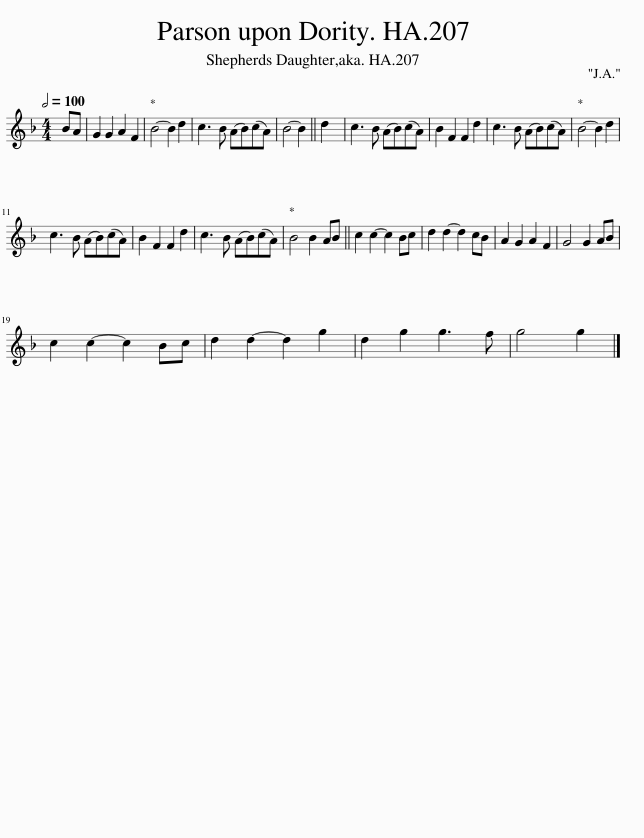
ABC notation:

X:1
L:1/8
Q:1/2=100
M:4/4
I:linebreak $
K:F
V:1 treble
V:1
 BA | G2 G2 A2 F2 | B4- B2 d2 | c3 B (AB)(cA) | B4- B2 || %5
 d2 | c3 B (AB)(cA) | B2 F2 F2 d2 | c3 B (AB)(cA) | B4- B2 d2 |$ %10
 c3 B (AB)(cA) | B2 F2 F2 d2 | c3 B (AB)(cA) | B4 B2 AB || c2 c2- c2 Bc | %15
 d2 d2- d2 cB | A2 G2 A2 F2 | G4 G2 AB |$ c2 c2- c2 Bc | d2 d2- d2 g2 | %20
 d2 g2 g3 f | g4 g2 |] %22
